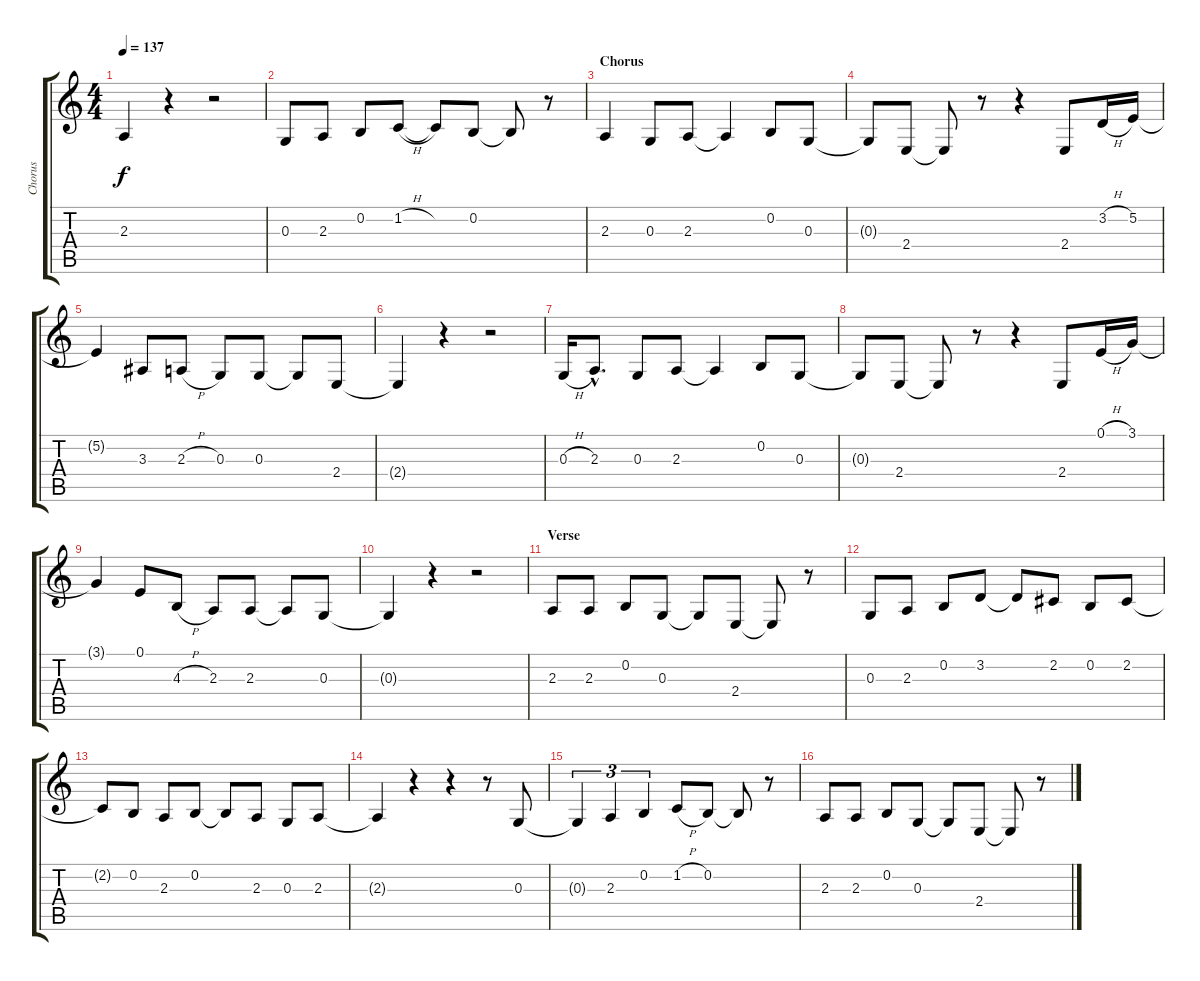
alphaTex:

\track ("Chorus" "Chorus") {instrument flute}
\staff {score tabs}
\tuning (E4 B3 G3 D3 A2 E2) {hide}
\ts (4 4)
\tempo 137
\clef g2
\ks c
2.3{t}.4{dy f} r.4 r.2 |
0.3.8 2.3.8 0.2.8 1.2{h}.8 1.2{t}.8 0.2.8 0.2{t}.8 r.8 |
\section ("" "Chorus")
2.3.4 0.3.8 2.3.8 2.3{t}.4 0.2.8 0.3.8 |
0.3{t}.8 2.4.8 2.4{t}.8 r.8 r.4 2.4.8 3.2{h}.16 5.2.16 |
5.2{t}.4 3.3.8 2.3{h}.8 0.3.8 0.3.8 0.3{t}.8 2.4.8 |
2.4{t}.4 r.4 r.2 |
0.3{h}.16 2.3{hac}.8{d} 0.3.8 2.3.8 2.3{t}.4 0.2.8 0.3.8 |
0.3{t}.8 2.4.8 2.4{t}.8 r.8 r.4 2.4.8 0.1{h}.16 3.1.16 |
3.1{t}.4 0.1.8 4.3{h}.8 2.3.8 2.3.8 2.3{t}.8 0.3.8 |
0.3{t}.4 r.4 r.2 |
\section ("" "Verse")
2.3.8 2.3.8 0.2.8 0.3.8 0.3{t}.8 2.4.8 2.4{t}.8 r.8 |
0.3.8 2.3.8 0.2.8 3.2.8 3.2{t}.8 2.2.8 0.2.8 2.2.8 |
2.2{t}.8 0.2.8 2.3.8 0.2.8 0.2{t}.8 2.3.8 0.3.8 2.3.8 |
2.3{t}.4 r.4 r.4 r.8 0.3.8 |
0.3{t}.4{tu (3 2)} 2.3.4{tu (3 2)} 0.2.4{tu (3 2)} 1.2{h}.8 0.2.8 0.2{t}.8 r.8 |
2.3.8 2.3.8 0.2.8 0.3.8 0.3{t}.8 2.4.8 2.4{t}.8 r.8
